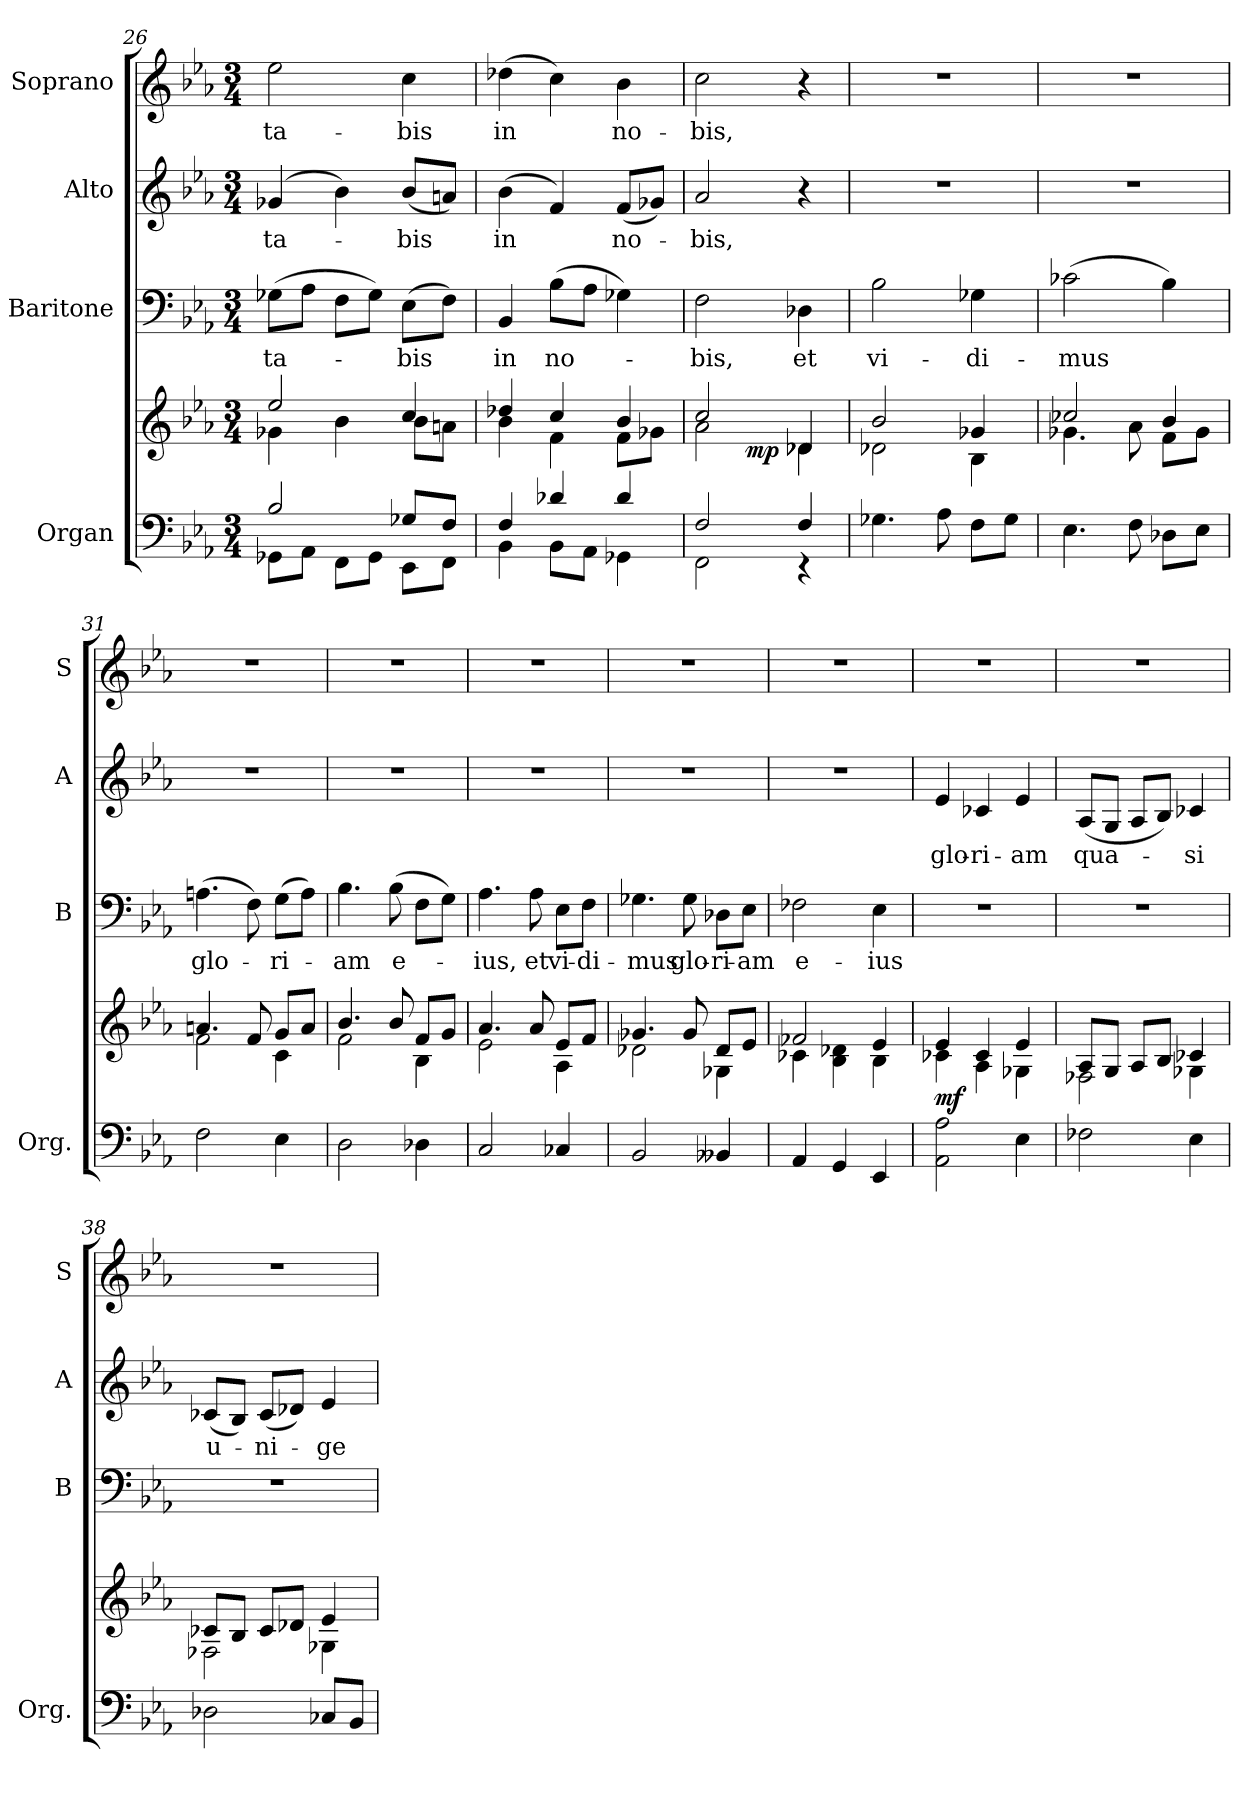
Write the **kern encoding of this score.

**kern	**kern	**dynam	**kern	**text	**kern	**text	**kern	**text
*part4	*part4	*part4	*part3	*part3	*part2	*part2	*part1	*part1
*staff5	*staff4	*staff4/5	*staff3	*staff3	*staff2	*staff2	*staff1	*staff1
*I"Organ	*	*	*I"Baritone	*	*I"Alto	*	*I"Soprano	*
*I'Org.	*	*	*I'B	*	*I'A	*	*I'S	*
*clefF4	*clefG2	*	*clefF4	*	*clefG2	*	*clefG2	*
*k[b-e-a-]	*k[b-e-a-]	*	*k[b-e-a-]	*	*k[b-e-a-]	*	*k[b-e-a-]	*
*c:	*c:	*	*c:	*	*c:	*	*c:	*
*M3/4	*M3/4	*	*M3/4	*	*M3/4	*	*M3/4	*
=26	=26	=26	=26	=26	=26	=26	=26	=26
*^	*^	*	*	*	*	*	*	*
!	!	!	!	!	!	!LO:LY:b	!	!LO:LY:b	!	!LO:LY:b
2B-/	8GG-X\L	2ee-/	4g-X\	.	(>8G-X\L	-ta-	(>4g-X/	-ta-	2ee-\	-ta-
.	8AA-\J	.	.	.	8A-\J	.	.	.	.	.
.	8FF\L	.	4b-\	.	8F\L	.	4b-\)	.	.	.
.	8GG-\J	.	.	.	8G-\J)	.	.	.	.	.
!	!	!	!	!	!	!LO:LY:b	!	!LO:LY:b	!	!LO:LY:b
8G-X/L	8EE-\L	4cc/	8b-\L	.	(>8E-\L	-bis	(<8b-/L	-bis	4cc\	-bis
8F/J	8FF\J	.	8an\J	.	8F\J)	.	8an/J)	.	.	.
!!LO:PB:g=z
=27	=27	=27	=27	=27	=27	=27	=27	=27	=27	=27
!	!	!	!	!	!	!LO:LY:b	!	!LO:LY:b	!	!LO:LY:b
4F/	4BB-\	4dd-X/	4b-\	.	4BB-/	in	(>4b-\	in	(>4dd-X\	in
!	!	!	!	!	!	!LO:LY:b	!	!	!	!
4d-X/	8BB-\L	4cc/	4f\	.	(>8B-\L	no-	4f/)	.	4cc\)	.
.	8AA-\J	.	.	.	8A-\J	.	.	.	.	.
!	!	!	!	!	!	!	!	!LO:LY:b	!	!LO:LY:b
4d-/	4GG-X\	4b-/	8f\L	.	4G-X\)	.	(<8f/L	no-	4b-\	no-
.	.	.	8g-X\J	.	.	.	8g-X/J)	.	.	.
=28	=28	=28	=28	=28	=28	=28	=28	=28	=28	=28
!	!	!	!	!	!	!LO:LY:b	!	!LO:LY:b	!	!LO:LY:b
*	*	*	*^	*	*	*	*	*	*	*
2F/	2FF\	2cc/	2a-\	4ryy	.	2F\	-bis,	2a-/	-bis,	2cc\	-bis,
!	!	!	!	!	!LO:DY:b	!	!	!	!	!	!
.	.	.	.	2ryy	mp	.	.	.	.	.	.
!	!	!	!	!	!	!	!LO:LY:b	!	!	!	!
4F/	4rEE	4d-X/	4d-\	.	.	4D-X\	et	4r	.	4r	.
=29	=29	=29	=29	=29	=29	=29	=29	=29	=29	=29	=29
!LO:TX:b:t=Man.	!	!	!	!	!	!	!	!	!	!	!
!	!	!	!	!	!	!	!LO:LY:b	!	!	!	!
*v	*v	*	*	*	*	*	*	*	*	*	*
*	*	*v	*v	*	*	*	*	*	*	*
4.G-X\	2b-/	2d-X\	.	2B-\	vi-	2.r	.	2.r	.
8A-\	.	.	.	.	.	.	.	.	.
!	!	!	!	!	!LO:LY:b	!	!	!	!
8F\L	4g-X/	4B-\	.	4G-X\	-di-	.	.	.	.
8G-\J	.	.	.	.	.	.	.	.	.
=30	=30	=30	=30	=30	=30	=30	=30	=30	=30
!	!	!	!	!	!LO:LY:b	!	!	!	!
4.E-\	2cc-X/	4.g-X\	.	(>2c-X\	-mus	2.r	.	2.r	.
8F\	.	8a-\	.	.	.	.	.	.	.
8D-X\L	4b-/	8f\L	.	4B-\)	.	.	.	.	.
8E-\J	.	8g-\J	.	.	.	.	.	.	.
=31	=31	=31	=31	=31	=31	=31	=31	=31	=31
!	!	!	!	!	!LO:LY:b	!	!	!	!
2F\	4.an/	2f\	.	(>4.An\	glo-	2.r	.	2.r	.
.	8f/	.	.	8F\)	.	.	.	.	.
!	!	!	!	!	!LO:LY:b	!	!	!	!
4E-\	8g/L	4c\	.	(>8G\L	-ri-	.	.	.	.
.	8a/J	.	.	8A\J)	.	.	.	.	.
=32	=32	=32	=32	=32	=32	=32	=32	=32	=32
!	!	!	!	!	!LO:LY:b	!	!	!	!
2D\	4.b-/	2f\	.	4.B-\	-am	2.r	.	2.r	.
!	!	!	!	!	!LO:LY:b	!	!	!	!
.	8b-/	.	.	(>8B-\	e-	.	.	.	.
4D-X\	8f/L	4B-\	.	8F\L	.	.	.	.	.
.	8g/J	.	.	8G\J)	.	.	.	.	.
=33	=33	=33	=33	=33	=33	=33	=33	=33	=33
!	!	!	!	!	!LO:LY:b	!	!	!	!
2C/	4.a-/	2e-\	.	4.A-\	-ius,	2.r	.	2.r	.
!	!	!	!	!	!LO:LY:b	!	!	!	!
.	8a-/	.	.	8A-\	et	.	.	.	.
!	!	!	!	!	!LO:LY:b	!	!	!	!
4C-X/	8e-/L	4A-\	.	8E-\L	vi-	.	.	.	.
!	!	!	!	!	!LO:LY:b	!	!	!	!
.	8f/J	.	.	8F\J	-di-	.	.	.	.
!!LO:LB:g=z
=34	=34	=34	=34	=34	=34	=34	=34	=34	=34
!	!	!	!	!	!LO:LY:b	!	!	!	!
2BB-/	4.g-X/	2d-X\	.	4.G-X\	-mus	2.r	.	2.r	.
!	!	!	!	!	!LO:LY:b	!	!	!	!
.	8g-/	.	.	8G-\	glo-	.	.	.	.
!	!	!	!	!	!LO:LY:b	!	!	!	!
4BB--X/	8d-/L	4G-X\	.	8D-X\L	-ri-	.	.	.	.
!	!	!	!	!	!LO:LY:b	!	!	!	!
.	8e-/J	.	.	8E-\J	-am	.	.	.	.
=35	=35	=35	=35	=35	=35	=35	=35	=35	=35
!	!	!	!	!	!LO:LY:b	!	!	!	!
4AA-/	2f-X/	4c-X\	.	2F-X\	e-	2.r	.	2.r	.
4GG/	.	4B-\ 4d-X\	.	.	.	.	.	.	.
!	!	!	!	!	!LO:LY:b	!	!	!	!
4EE-/	4e-/	4B-\	.	4E-\	-ius	.	.	.	.
=36	=36	=36	=36	=36	=36	=36	=36	=36	=36
!	!	!	!LO:DY:b	!	!	!	!LO:LY:b	!	!
2AA-\ 2A-\	4e-/	4c-X\	mf	2.r	.	4e-/	glo-	2.r	.
!	!	!	!	!	!	!	!LO:LY:b	!	!
.	4c-/	4A-\	.	.	.	4c-X/	-ri-	.	.
!	!	!	!	!	!	!	!LO:LY:b	!	!
4E-\	4e-/	4G-X\	.	.	.	4e-/	-am	.	.
=37	=37	=37	=37	=37	=37	=37	=37	=37	=37
!	!	!	!	!	!	!	!LO:LY:b	!	!
2F-X\	8A-/L	2F-X\	.	2.r	.	(<8A-/L	qua-	2.r	.
.	8G/J	.	.	.	.	8G/J	.	.	.
.	8A-/L	.	.	.	.	8A-/L	.	.	.
.	8B-/J	.	.	.	.	8B-/J)	.	.	.
!	!	!	!	!	!	!	!LO:LY:b	!	!
4E-\	4c-X/	4G-X\	.	.	.	4c-X/	-si	.	.
=38	=38	=38	=38	=38	=38	=38	=38	=38	=38
!	!	!	!	!	!	!	!LO:LY:b	!	!
2D-X\	8c-X/L	2F-X\	.	2.r	.	(<8c-X/L	u-	2.r	.
.	8B-/J	.	.	.	.	8B-/J)	.	.	.
!	!	!	!	!	!	!	!LO:LY:b	!	!
.	8c-/L	.	.	.	.	(<8c-/L	-ni-	.	.
.	8d-X/J	.	.	.	.	8d-X/J)	.	.	.
!	!	!	!	!	!	!	!LO:LY:b	!	!
8C-X/L	4e-/	4G-X\	.	.	.	4e-/	-ge-	.	.
8BB-/J	.	.	.	.	.	.	.	.	.
*	*v	*v	*	*	*	*	*	*	*
=	=	=	=	=	=	=	=	=
*-	*-	*-	*-	*-	*-	*-	*-	*-
